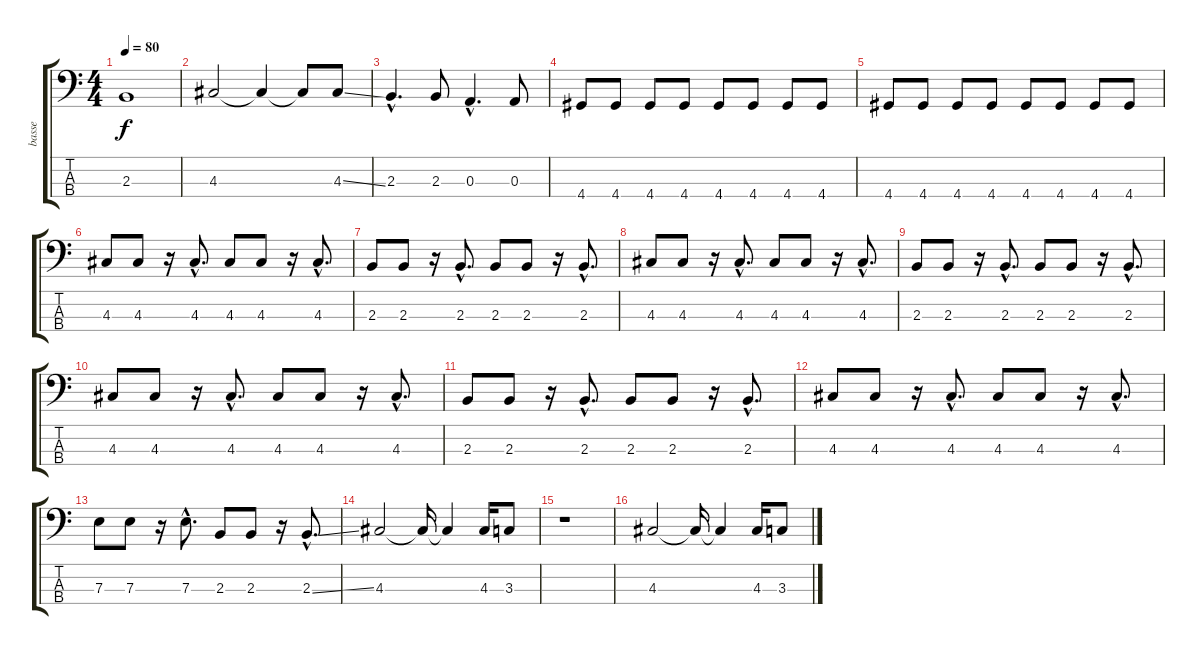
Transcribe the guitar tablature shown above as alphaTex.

\track ("basse" "basse") {instrument acousticguitarnylon}
\staff {score tabs}
\tuning (G2 D2 A1 E1) {hide}
\ts (4 4)
\tempo 80
\clef f4
\ks c
2.3.1{dy f} |
4.3.2 4.3{t}.4 4.3{t}.8 4.3{ss}.8 |
2.3{hac}.4{d} 2.3.8 0.3{hac}.4{d} 0.3.8 |
4.4.8 4.4.8 4.4.8 4.4.8 4.4.8 4.4.8 4.4.8 4.4.8 |
4.4.8 4.4.8 4.4.8 4.4.8 4.4.8 4.4.8 4.4.8 4.4.8 |
4.3.8 4.3.8 r.16 4.3{hac}.8{d} 4.3.8 4.3.8 r.16 4.3{hac}.8{d} |
2.3.8 2.3.8 r.16 2.3{hac}.8{d} 2.3.8 2.3.8 r.16 2.3{hac}.8{d} |
4.3.8 4.3.8 r.16 4.3{hac}.8{d} 4.3.8 4.3.8 r.16 4.3{hac}.8{d} |
2.3.8 2.3.8 r.16 2.3{hac}.8{d} 2.3.8 2.3.8 r.16 2.3{hac}.8{d} |
4.3.8 4.3.8 r.16 4.3{hac}.8{d} 4.3.8 4.3.8 r.16 4.3{hac}.8{d} |
2.3.8 2.3.8 r.16 2.3{hac}.8{d} 2.3.8 2.3.8 r.16 2.3{hac}.8{d} |
4.3.8 4.3.8 r.16 4.3{hac}.8{d} 4.3.8 4.3.8 r.16 4.3{hac}.8{d} |
7.3.8 7.3.8 r.16 7.3{hac}.8{d} 2.3.8 2.3.8 r.16 2.3{ss hac}.8{d} |
4.3.2 4.3{t}.16 4.3{t}.4 4.3.16 3.3.8 |
r.1 |
4.3.2 4.3{t}.16 4.3{t}.4 4.3.16 3.3.8
